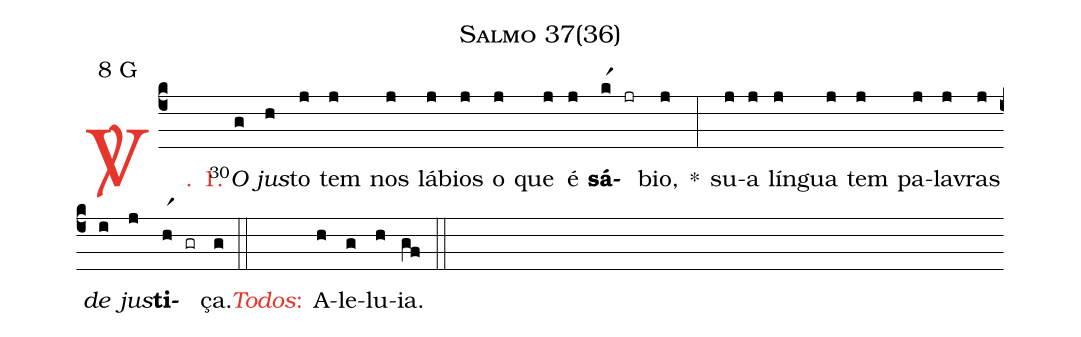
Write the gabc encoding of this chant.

name: Salmo 37(36);
mode: 8;
mode-differentia: G;
%%
(c4)

<c><sp>V/</sp>. 1.</c>() <v>\VSup{30}</v><i>O</i>(g) <i>jus</i>(h)to(j) tem(j) nos(j) lá(j)bios(j) o(j) que(j) é(j) <b>sá</b>(kr1)(jr)bio,(j) *(:) su(j)a(j) lín(j)gua(j) tem(j) pa(j)la(j)vras(j) <i>de</i>(i) <i>jus</i>(j)<b>ti</b>(hr1)(gr)ça.(g) (::)

<nlba><c><i>Todos</i>:</c>() A</nlba>(h)le(g)lu(h)ia.(gf) (::)
